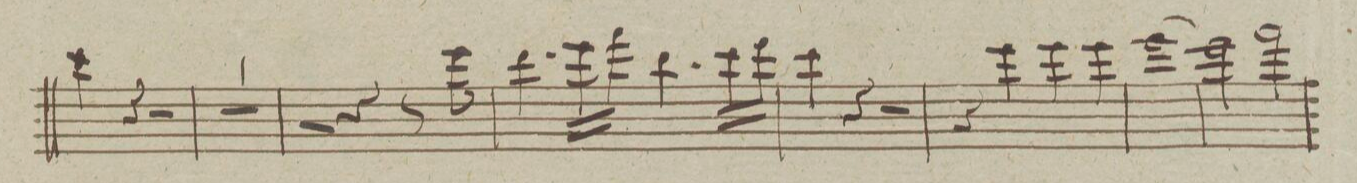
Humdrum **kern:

**kern	**dynam
*I"Flauto Primo	*
*clefG2	*
*k[]	*
*met(c)	*
*M4/4	*
4ccc\	.
4r	.
2r	.
=49	=49
1r	.
=50	=50
2r	.
4r	.
8r	.
8eee\	.
=51	=51
4.ddd\	.
16eee\LL	.
16fff\JJ	.
4.bb\	.
16ccc\LL	.
16ddd\JJ	.
=52	=52
4ccc\	.
4r	.
2r	.
=53	=53
4r	.
4eee\	.
4eee\	.
4eee\	.
=54	=54
[1eee	.
=55	=55
2eee\]	.
2fff\	.
=56	=56
*-	*-
